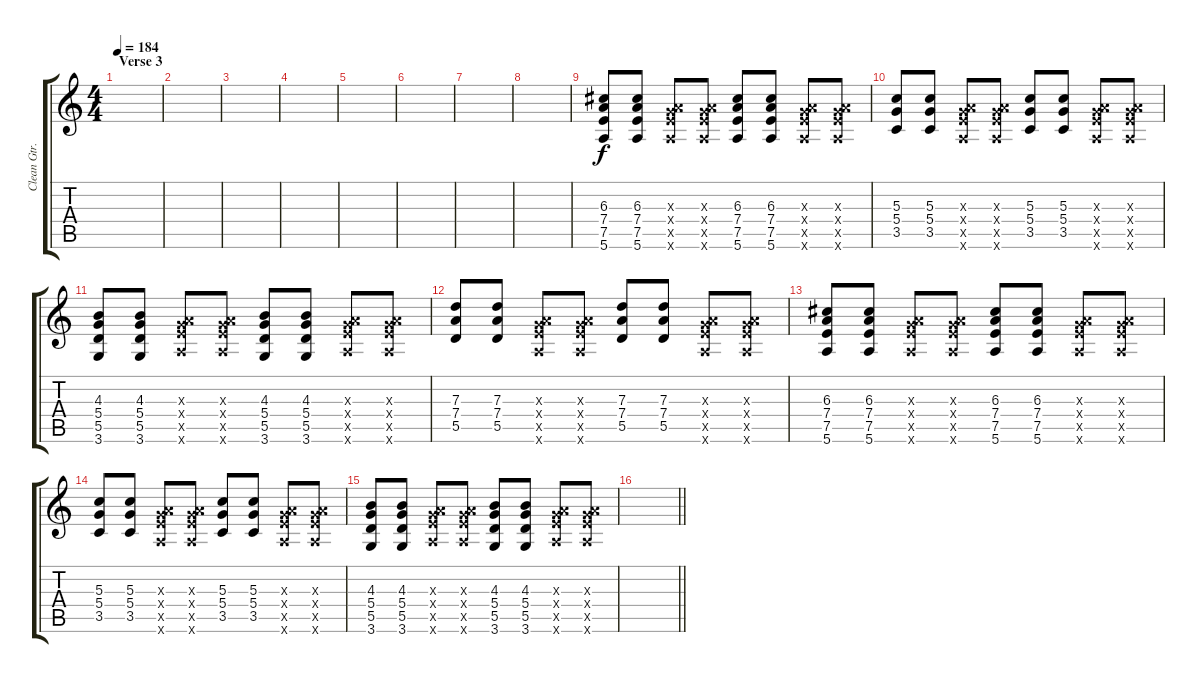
\track ("Clean Gtr." "Clean Gtr.") {instrument electricguitarclean}
\staff {score tabs}
\tuning (E4 B3 G3 D3 A2 E2) {hide}
\ts (4 4)
\section ("" "Verse 3")
\tempo 184
\clef g2
\ks c
|
|
|
|
|
|
|
|
(6.3 7.4 7.5 5.6).8 (6.3 7.4 7.5 5.6).8 (0.3{x} 7.4{x} 7.5{x} 5.6{x}).8 (0.3{x} 7.4{x} 7.5{x} 5.6{x}).8 (6.3 7.4 7.5 5.6).8 (6.3 7.4 7.5 5.6).8 (0.3{x} 7.4{x} 7.5{x} 5.6{x}).8 (0.3{x} 7.4{x} 7.5{x} 5.6{x}).8 |
(5.3 5.4 3.5).8 (5.3 5.4 3.5).8 (0.3{x} 7.4{x} 7.5{x} 5.6{x}).8 (0.3{x} 7.4{x} 7.5{x} 5.6{x}).8 (5.3 5.4 3.5).8 (5.3 5.4 3.5).8 (0.3{x} 7.4{x} 7.5{x} 5.6{x}).8 (0.3{x} 7.4{x} 7.5{x} 5.6{x}).8 |
(4.3 5.4 5.5 3.6).8 (4.3 5.4 5.5 3.6).8 (0.3{x} 7.4{x} 7.5{x} 5.6{x}).8 (0.3{x} 7.4{x} 7.5{x} 5.6{x}).8 (4.3 5.4 5.5 3.6).8 (4.3 5.4 5.5 3.6).8 (0.3{x} 7.4{x} 7.5{x} 5.6{x}).8 (0.3{x} 7.4{x} 7.5{x} 5.6{x}).8 |
(7.3 7.4 5.5).8 (7.3 7.4 5.5).8 (0.3{x} 7.4{x} 7.5{x} 5.6{x}).8 (0.3{x} 7.4{x} 7.5{x} 5.6{x}).8 (7.3 7.4 5.5).8 (7.3 7.4 5.5).8 (0.3{x} 7.4{x} 7.5{x} 5.6{x}).8 (0.3{x} 7.4{x} 7.5{x} 5.6{x}).8 |
(6.3 7.4 7.5 5.6).8 (6.3 7.4 7.5 5.6).8 (0.3{x} 7.4{x} 7.5{x} 5.6{x}).8 (0.3{x} 7.4{x} 7.5{x} 5.6{x}).8 (6.3 7.4 7.5 5.6).8 (6.3 7.4 7.5 5.6).8 (0.3{x} 7.4{x} 7.5{x} 5.6{x}).8 (0.3{x} 7.4{x} 7.5{x} 5.6{x}).8 |
(5.3 5.4 3.5).8 (5.3 5.4 3.5).8 (0.3{x} 7.4{x} 7.5{x} 5.6{x}).8 (0.3{x} 7.4{x} 7.5{x} 5.6{x}).8 (5.3 5.4 3.5).8 (5.3 5.4 3.5).8 (0.3{x} 7.4{x} 7.5{x} 5.6{x}).8 (0.3{x} 7.4{x} 7.5{x} 5.6{x}).8 |
(4.3 5.4 5.5 3.6).8 (4.3 5.4 5.5 3.6).8 (0.3{x} 7.4{x} 7.5{x} 5.6{x}).8 (0.3{x} 7.4{x} 7.5{x} 5.6{x}).8 (4.3 5.4 5.5 3.6).8 (4.3 5.4 5.5 3.6).8 (0.3{x} 7.4{x} 7.5{x} 5.6{x}).8 (0.3{x} 7.4{x} 7.5{x} 5.6{x}).8 |
\barLineRight lightlight
